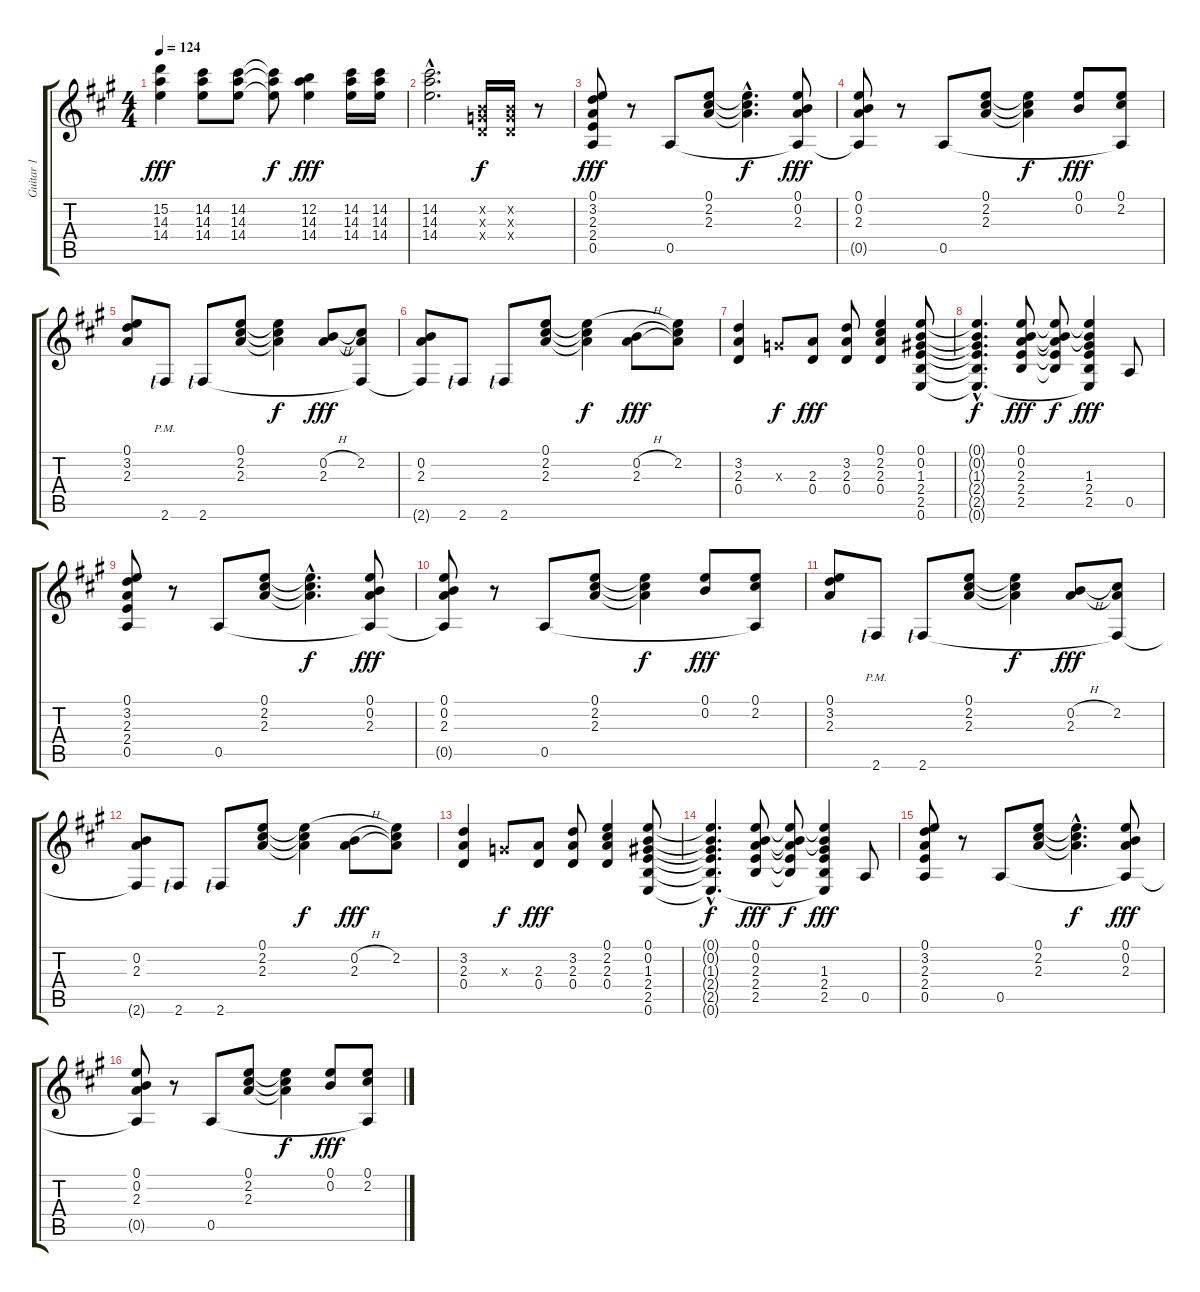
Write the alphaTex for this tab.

\track ("Guitar 1" "Guitar 1") {instrument electricguitarclean}
\staff {score tabs}
\tuning (E4 B3 G3 D3 A2 E2) {hide}
\ts (4 4)
\tempo 124
\clef g2
\ks a
(15.2 14.3 14.4).4{dy fff} (14.2 14.3 14.4).8 (14.2 14.3 14.4).8 (14.2{t} 14.3{t} 14.4{t}).8{dy f} (12.2 14.3 14.4).4{dy fff} (14.2 14.3 14.4).16 (14.2 14.3 14.4).16 |
(14.2{hac} 14.3{hac} 14.4{hac}).2{d} (0.2{x} 0.3{x} 0.4{x}).16{dy f} (0.2{x} 0.3{x} 0.4{x}).16 r.8 |
(0.1 3.2 2.3 2.4 0.5).8{dy fff} r.8 0.5.8 (0.1 2.2 2.3).8 (0.1{hac t} 2.2{hac t} 2.3{hac t}).4{d dy f} (0.1 0.2 2.3 0.5{t}).8{dy fff} |
(0.1 0.2 2.3 0.5{t}).8 r.8 0.5.8 (0.1 2.2 2.3).8 (0.1{t} 2.2{t} 2.3{t}).4{dy f} (0.1 0.2).8{dy fff} (0.1 2.2 0.5{t}).8 |
(0.1 3.2 2.3).8 2.6{pm lf 1}.8 2.6{lf 1}.8 (0.1 2.2 2.3).8 (0.1{t} 2.2{t} 2.3{t}).4{dy f} (0.2{h} 2.3).8{dy fff} (2.2 2.3{t} 2.6{t}).8 |
(0.2 2.3 2.6{t}).8 2.6{lf 1}.8 2.6{lf 1}.8 (0.1 2.2 2.3).8 (0.1{t} 2.2{t} 2.3{t}).4{dy f} (0.2{h} 2.3).8{dy fff} (0.1{t} 2.2 2.3{t}).8 |
(3.2 2.3 0.4).4 0.3{x}.8{dy f} (2.3 0.4).8{dy fff} (3.2 2.3 0.4).8 (0.1 2.2 2.3 0.4).4 (0.1 0.2 1.3 2.4 2.5 0.6).8 |
(0.1{hac t} 0.2{hac t} 1.3{hac t} 2.4{hac t} 2.5{hac t} 0.6{hac t}).4{d dy f} (0.1 0.2 2.3 2.4 2.5).8{dy fff} (0.1{t} 0.2{t} 2.3{t} 2.4{t} 2.5{t}).8{dy f} (0.1{t} 0.2{t} 1.3 2.4 2.5 0.6{t}).4{dy fff} 0.5.8 |
(0.1 3.2 2.3 2.4 0.5).8 r.8 0.5.8 (0.1 2.2 2.3).8 (0.1{hac t} 2.2{hac t} 2.3{hac t}).4{d dy f} (0.1 0.2 2.3 0.5{t}).8{dy fff} |
(0.1 0.2 2.3 0.5{t}).8 r.8 0.5.8 (0.1 2.2 2.3).8 (0.1{t} 2.2{t} 2.3{t}).4{dy f} (0.1 0.2).8{dy fff} (0.1 2.2 0.5{t}).8 |
(0.1 3.2 2.3).8 2.6{pm lf 1}.8 2.6{lf 1}.8 (0.1 2.2 2.3).8 (0.1{t} 2.2{t} 2.3{t}).4{dy f} (0.2{h} 2.3).8{dy fff} (2.2 2.3{t} 2.6{t}).8 |
(0.2 2.3 2.6{t}).8 2.6{lf 1}.8 2.6{lf 1}.8 (0.1 2.2 2.3).8 (0.1{t} 2.2{t} 2.3{t}).4{dy f} (0.2{h} 2.3).8{dy fff} (0.1{t} 2.2 2.3{t}).8 |
(3.2 2.3 0.4).4 0.3{x}.8{dy f} (2.3 0.4).8{dy fff} (3.2 2.3 0.4).8 (0.1 2.2 2.3 0.4).4 (0.1 0.2 1.3 2.4 2.5 0.6).8 |
(0.1{hac t} 0.2{hac t} 1.3{hac t} 2.4{hac t} 2.5{hac t} 0.6{hac t}).4{d dy f} (0.1 0.2 2.3 2.4 2.5).8{dy fff} (0.1{t} 0.2{t} 2.3{t} 2.4{t} 2.5{t}).8{dy f} (0.1{t} 0.2{t} 1.3 2.4 2.5 0.6{t}).4{dy fff} 0.5.8 |
(0.1 3.2 2.3 2.4 0.5).8 r.8 0.5.8 (0.1 2.2 2.3).8 (0.1{hac t} 2.2{hac t} 2.3{hac t}).4{d dy f} (0.1 0.2 2.3 0.5{t}).8{dy fff} |
(0.1 0.2 2.3 0.5{t}).8 r.8 0.5.8 (0.1 2.2 2.3).8 (0.1{t} 2.2{t} 2.3{t}).4{dy f} (0.1 0.2).8{dy fff} (0.1 2.2 0.5{t}).8
